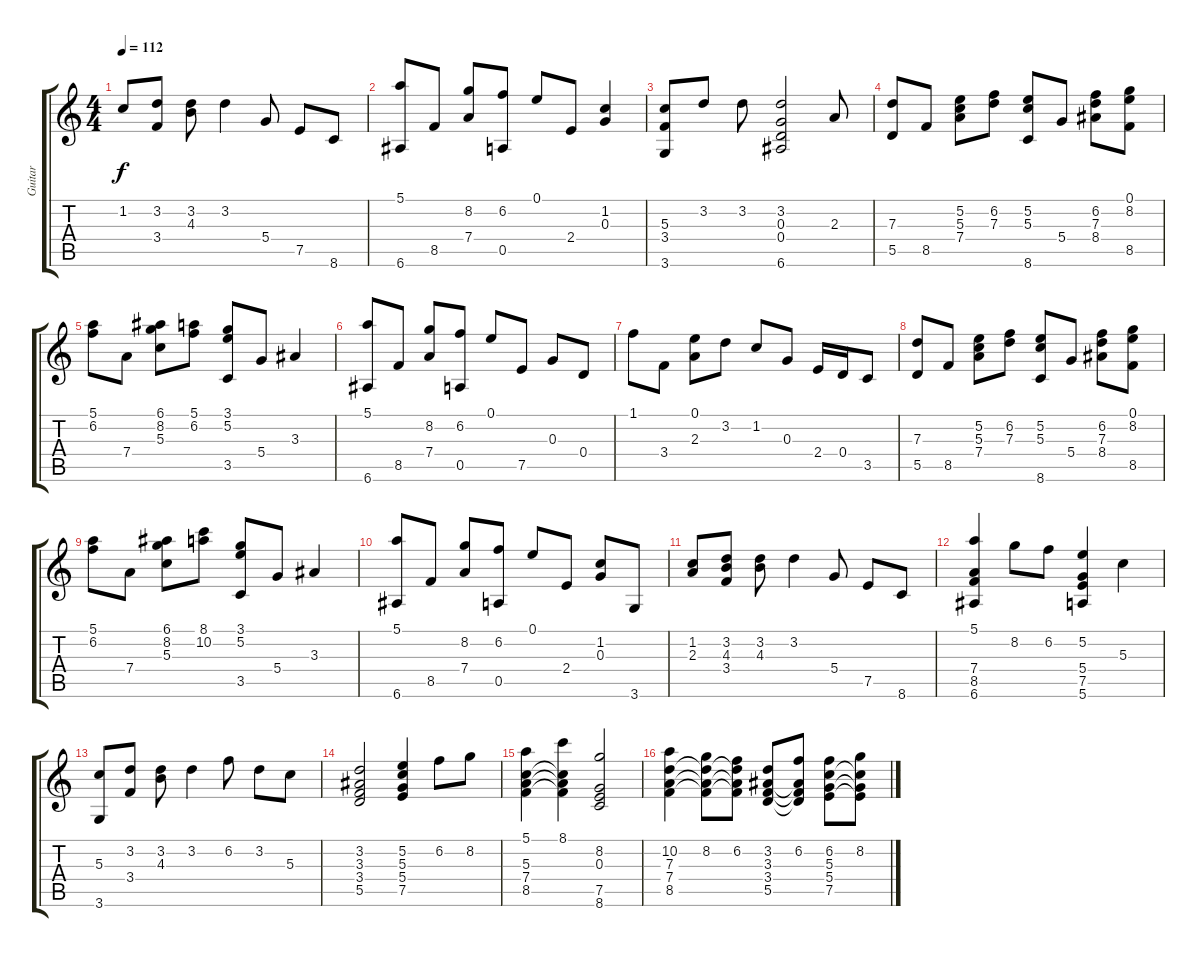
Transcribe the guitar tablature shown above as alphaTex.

\track ("Guitar" "Guitar") {instrument acousticguitarnylon}
\staff {score tabs}
\tuning (E4 B3 G3 D3 A2 E2) {hide}
\ts (4 4)
\tempo 112
\clef g2
\ks c
1.2.8{dy f} (3.2 3.4).8 (3.2 4.3).8 3.2.4 5.4.8 7.5.8 8.6.8 |
(5.1 6.6).8 8.5.8 (8.2 7.4).8 (6.2 0.5).8 0.1.8 2.4.8 (1.2 0.3).4 |
(5.3 3.4 3.6).8 3.2.8 3.2.8 (3.2 0.3 0.4 6.6).2 2.3.8 |
(7.3 5.5).8 8.5.8 (5.2 5.3 7.4).8 (6.2 7.3).8 (5.2 5.3 8.6).8 5.4.8 (6.2 7.3 8.4).8 (0.1 8.2 8.5).8 |
(5.1 6.2).8 7.4.8 (6.1 8.2 5.3).8 (5.1 6.2).8 (3.1 5.2 3.5).8 5.4.8 3.3.4 |
(5.1 6.6).8 8.5.8 (8.2 7.4).8 (6.2 0.5).8 0.1.8 7.5.8 0.3.8 0.4.8 |
1.1.8 3.4.8 (0.1 2.3).8 3.2.8 1.2.8 0.3.8 2.4.16 0.4.16 3.5.8 |
(7.3 5.5).8 8.5.8 (5.2 5.3 7.4).8 (6.2 7.3).8 (5.2 5.3 8.6).8 5.4.8 (6.2 7.3 8.4).8 (0.1 8.2 8.5).8 |
(5.1 6.2).8 7.4.8 (6.1 8.2 5.3).8 (8.1 10.2).8 (3.1 5.2 3.5).8 5.4.8 3.3.4 |
(5.1 6.6).8 8.5.8 (8.2 7.4).8 (6.2 0.5).8 0.1.8 2.4.8 (1.2 0.3).8 3.6.8 |
(1.2 2.3).8 (3.2 4.3 3.4).8 (3.2 4.3).8 3.2.4 5.4.8 7.5.8 8.6.8 |
(5.1 7.4 8.5 6.6).4 8.2.8 6.2.8 (5.2 5.4 7.5 5.6).4 5.3.4 |
(5.3 3.6).8 (3.2 3.4).8 (3.2 4.3).8 3.2.4 6.2.8 3.2.8 5.3.8 |
(3.2 3.3 3.4 5.5).2 (5.2 5.3 5.4 7.5).4 6.2.8 8.2.8 |
(5.1 5.3 7.4 8.5).4 (8.1 5.3{t} 7.4{t} 8.5{t}).4 (8.2 0.3 7.5 8.6).2 |
(10.2 7.3 7.4 8.5).4 (8.2 7.3{t} 7.4{t} 8.5{t}).8 (6.2 7.3{t} 7.4{t} 8.5{t}).8 (3.2 3.3 3.4 5.5).8 (6.2 3.3{t} 3.4{t} 5.5{t}).8 (6.2 5.3 5.4 7.5).8 (8.2 5.3{t} 5.4{t} 7.5{t}).8
